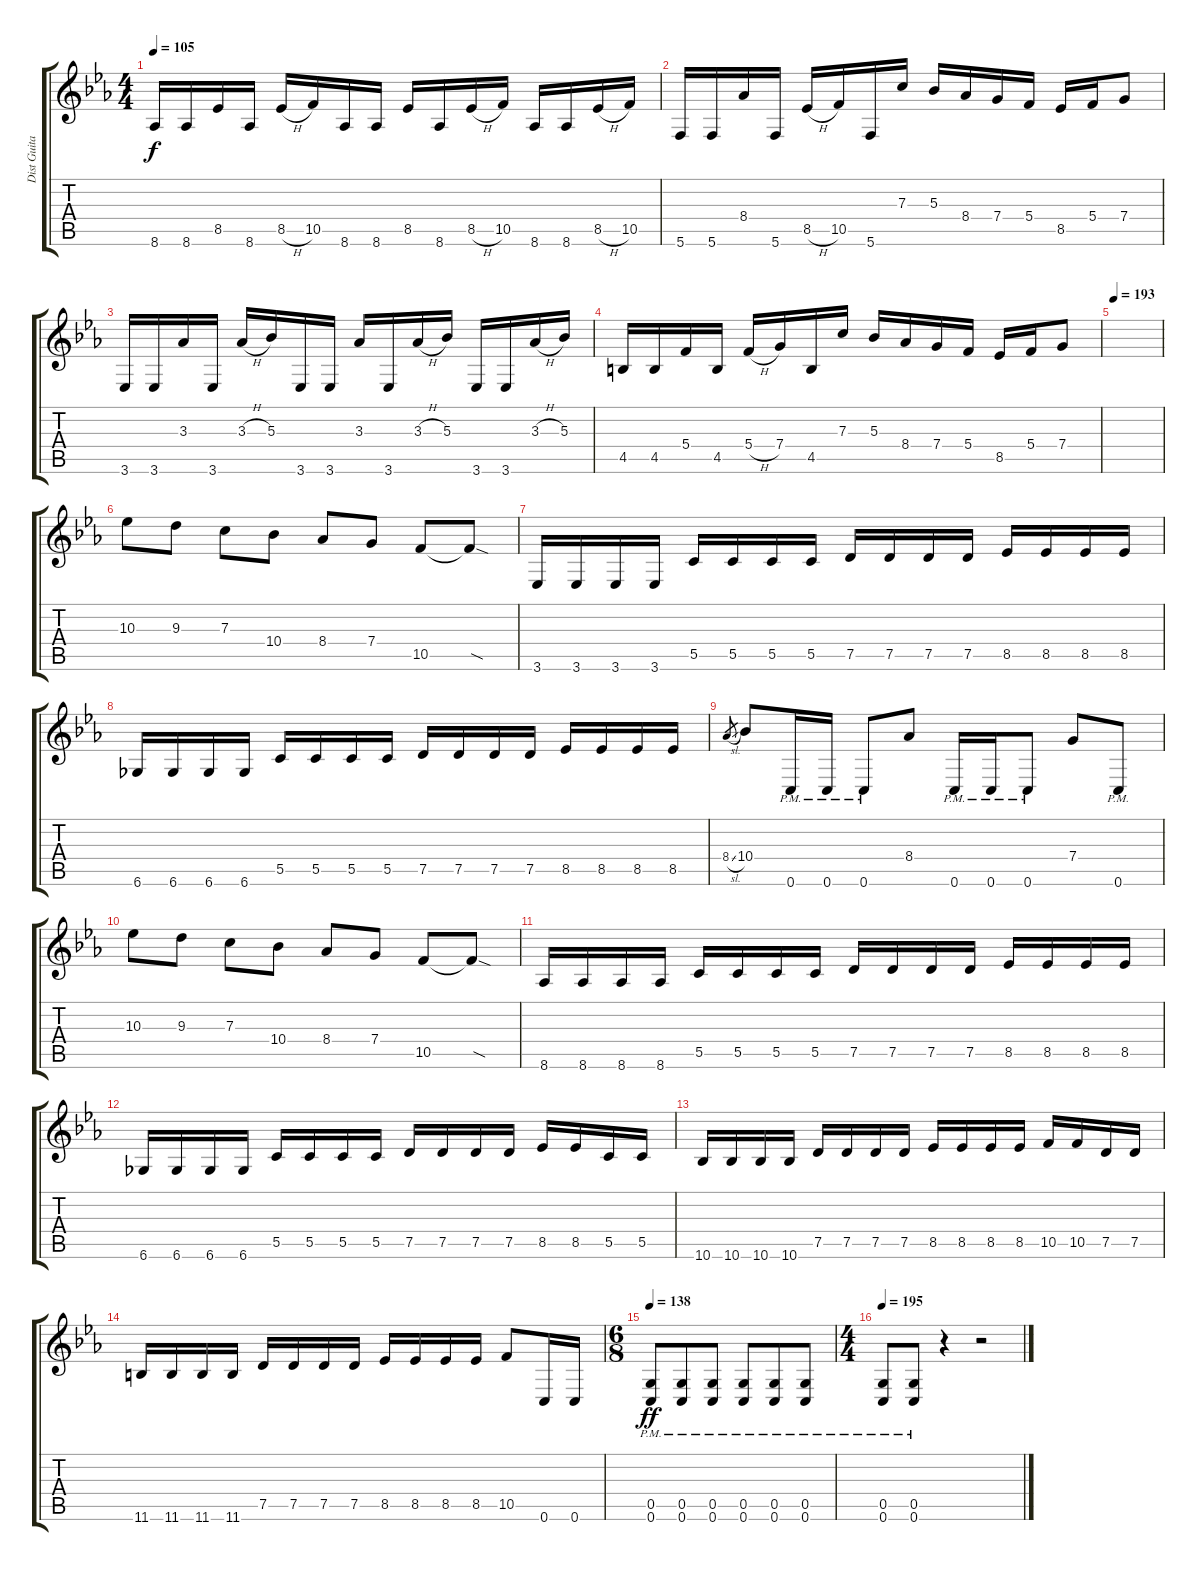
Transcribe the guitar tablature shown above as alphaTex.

\track ("Dist Guitar Right" "Dist Guita") {instrument distortionguitar}
\staff {score tabs}
\tuning (D4 A3 F3 C3 G2 C2) {hide}
\ts (4 4)
\tempo 105
\clef g2
\ks cminor
8.6.16{dy f} 8.6.16 8.5.16 8.6.16 8.5{h}.16 10.5.16 8.6.16 8.6.16 8.5.16 8.6.16 8.5{h}.16 10.5.16 8.6.16 8.6.16 8.5{h}.16 10.5.16 |
5.6.16 5.6.16 8.4.16 5.6.16 8.5{h}.16 10.5.16 5.6.16 7.3.16 5.3.16 8.4.16 7.4.16 5.4.16 8.5.16 5.4.16 7.4.8 |
3.6.16 3.6.16 3.3.16 3.6.16 3.3{h}.16 5.3.16 3.6.16 3.6.16 3.3.16 3.6.16 3.3{h}.16 5.3.16 3.6.16 3.6.16 3.3{h}.16 5.3.16 |
4.5.16 4.5.16 5.4.16 4.5.16 5.4{h}.16 7.4.16 4.5.16 7.3.16 5.3.16 8.4.16 7.4.16 5.4.16 8.5.16 5.4.16 7.4.8 |
\tempo 193
|
10.3.8 9.3.8 7.3.8 10.4.8 8.4.8 7.4.8 10.5.8 10.5{sod t}.8 |
3.6.16 3.6.16 3.6.16 3.6.16 5.5.16 5.5.16 5.5.16 5.5.16 7.5.16 7.5.16 7.5.16 7.5.16 8.5.16 8.5.16 8.5.16 8.5.16 |
6.6.16 6.6.16 6.6.16 6.6.16 5.5.16 5.5.16 5.5.16 5.5.16 7.5.16 7.5.16 7.5.16 7.5.16 8.5.16 8.5.16 8.5.16 8.5.16 |
8.4{sl}.8{gr} 10.4.8 0.6{pm}.16 0.6{pm}.16 0.6{pm}.8 8.4.8 0.6{pm}.16 0.6{pm}.16 0.6{pm}.8 7.4.8 0.6{pm}.8 |
10.3.8 9.3.8 7.3.8 10.4.8 8.4.8 7.4.8 10.5.8 10.5{sod t}.8 |
8.6.16 8.6.16 8.6.16 8.6.16 5.5.16 5.5.16 5.5.16 5.5.16 7.5.16 7.5.16 7.5.16 7.5.16 8.5.16 8.5.16 8.5.16 8.5.16 |
6.6.16 6.6.16 6.6.16 6.6.16 5.5.16 5.5.16 5.5.16 5.5.16 7.5.16 7.5.16 7.5.16 7.5.16 8.5.16 8.5.16 5.5.16 5.5.16 |
10.6.16 10.6.16 10.6.16 10.6.16 7.5.16 7.5.16 7.5.16 7.5.16 8.5.16 8.5.16 8.5.16 8.5.16 10.5.16 10.5.16 7.5.16 7.5.16 |
11.6.16 11.6.16 11.6.16 11.6.16 7.5.16 7.5.16 7.5.16 7.5.16 8.5.16 8.5.16 8.5.16 8.5.16 10.5.8 0.6.16 0.6.16 |
\ts (6 8)
\tempo 138
(0.5{pm} 0.6{pm}).8{dy ff} (0.5{pm} 0.6{pm}).8 (0.5{pm} 0.6{pm}).8 (0.5{pm} 0.6{pm}).8 (0.5{pm} 0.6{pm}).8 (0.5{pm} 0.6{pm}).8 |
\ts (4 4)
\tempo 195
(0.5{pm} 0.6{pm}).8 (0.5{pm} 0.6{pm}).8 r.4 r.2
